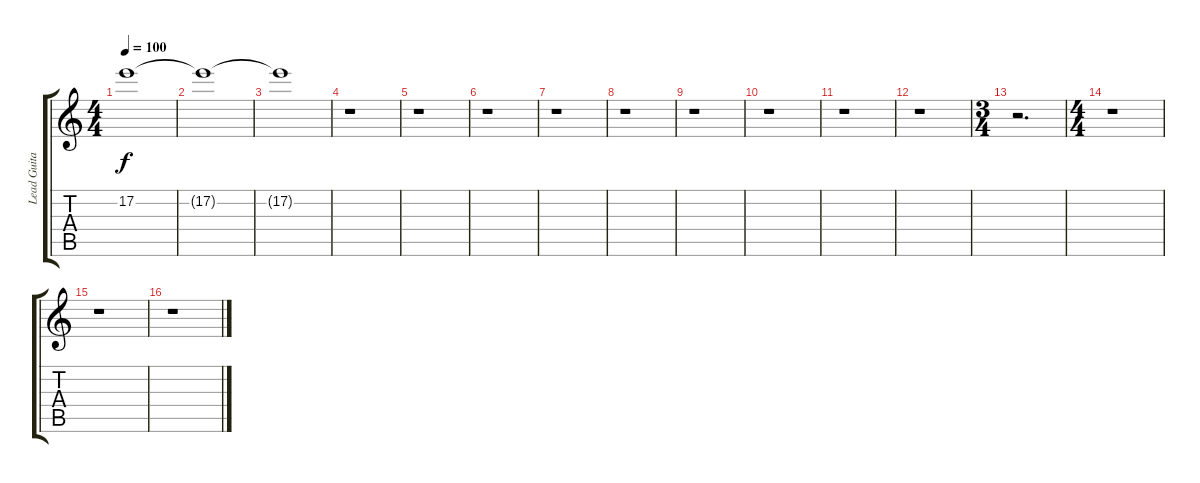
\track ("Lead Guitar" "Lead Guita") {instrument distortionguitar}
\staff {score tabs}
\tuning (E4 B3 G3 D3 A2 E2) {hide}
\ts (4 4)
\tempo 100
\clef g2
\ks c
17.2{t}.1{dy f} |
17.2{t}.1 |
17.2{t}.1 |
r.1 |
r.1 |
r.1 |
r.1 |
r.1 |
r.1 |
r.1 |
r.1 |
r.1 |
\ts (3 4)
r.2{d} |
\ts (4 4)
r.1 |
r.1 |
r.1
